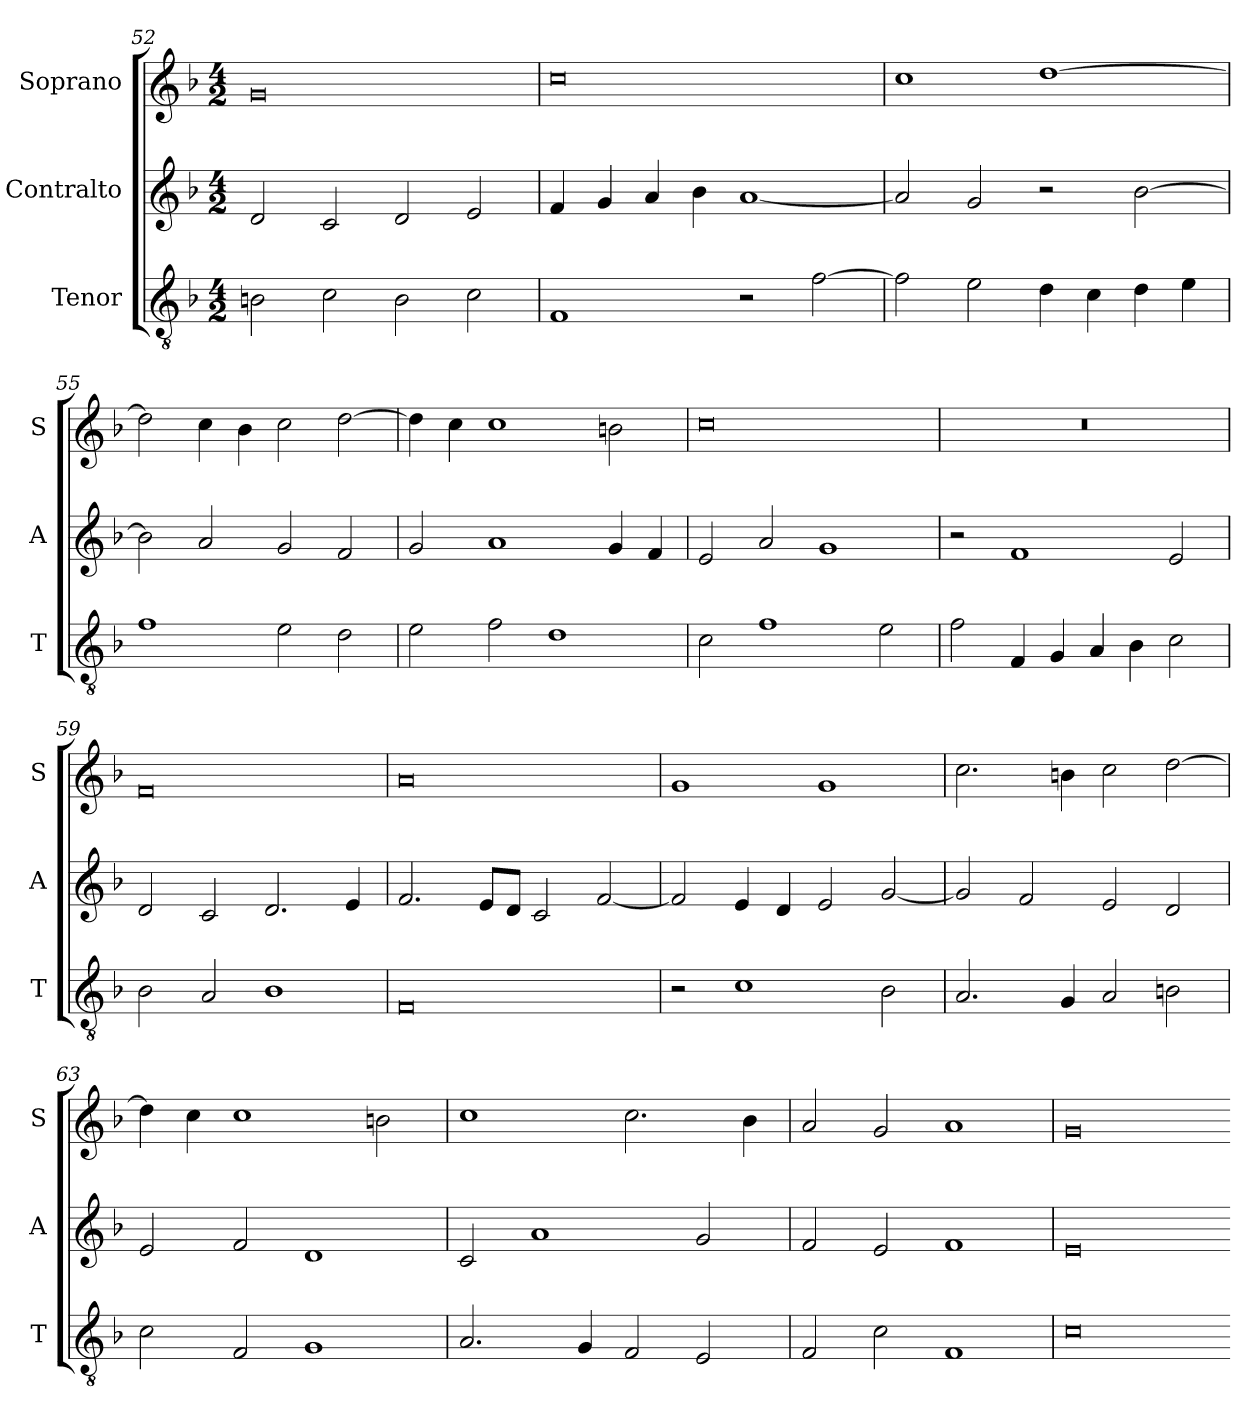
**kern	**kern	**kern
*part3	*part2	*part1
*staff3	*staff2	*staff1
*I"Tenor	*I"Contralto	*I"Soprano
*I'T	*I'A	*I'S
*clefGv2	*clefG2	*clefG2
*k[b-]	*k[b-]	*k[b-]
*M4/2	*M4/2	*M4/2
=52	=52	=52
2Bn	2d	0g
2c	2c	.
2B	2d	.
2c	2e	.
=53	=53	=53
1F	4f	0cc
.	4g	.
.	4a	.
.	4b-	.
2r	[1a	.
[2f	.	.
=54	=54	=54
2f]	2a]	1cc
2e	2g	.
4d	2r	[1dd
4c	.	.
4d	[2b-	.
4e	.	.
=55	=55	=55
1f	2b-]	2dd]
.	2a	4cc
.	.	4b-
2e	2g	2cc
2d	2f	[2dd
=56	=56	=56
2e	2g	4dd]
.	.	4cc
2f	1a	1cc
1d	.	.
.	4g	2bn
.	4f	.
=57	=57	=57
2c	2e	0cc
1f	2a	.
.	1g	.
2e	.	.
=58	=58	=58
2f	2r	0r
4F	1f	.
4G	.	.
4A	.	.
4B-	.	.
2c	2e	.
=59	=59	=59
2B-	2d	0f
2A	2c	.
1B-	2.d	.
.	4e	.
=60	=60	=60
0F	2.f	0a
.	8e/L	.
.	8d/J	.
.	2c	.
.	[2f	.
=61	=61	=61
2r	2f]	1g
1c	4e	.
.	4d	.
.	2e	1g
2B-	[2g	.
=62	=62	=62
2.A	2g]	2.cc
.	2f	.
4G	.	4bn
2A	2e	2cc
2Bn	2d	[2dd
=63	=63	=63
2c	2e	4dd]
.	.	4cc
2F	2f	1cc
1G	1d	.
.	.	2bn
=64	=64	=64
2.A	2c	1cc
.	1a	.
4G	.	.
2F	.	2.cc
2E	2g	.
.	.	4b-
=65	=65	=65
2F	2f	2a
2c	2e	2g
1F	1f	1a
=66	=66	=66
0c	0e	0g
=-	=-	=-
*-	*-	*-
